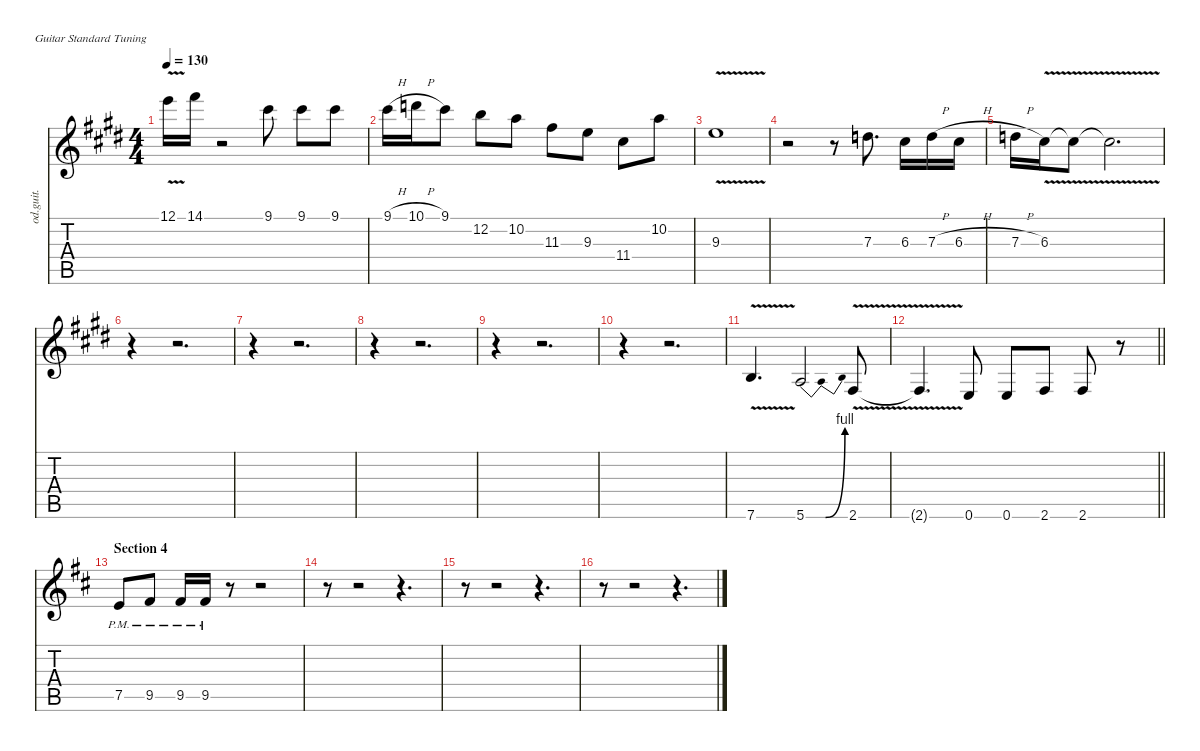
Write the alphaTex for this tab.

\defaultSystemsLayout 4
\hideDynamics
\bracketExtendMode nobrackets
\otherSystemsTrackNameOrientation horizontal
\track ("Al - Electric Guitar" "od.guit.") {instrument overdrivenguitar}
\staff {score tabs}
\tuning (E4 B3 G3 D3 A2 E2)
\ts (4 4)
\tempo 130
\clef g2
\ks e
12.1{v t acc forcenatural}.16{dy f beam Down} 14.1{acc #}.16{beam Down} r.2{beam Down} 9.1{acc #}.8{beam Down} 9.1{acc #}.8{beam Down} 9.1{acc #}.8{beam Down} |
9.1{h acc #}.16{beam Down} 10.1{h acc forcenatural}.16{beam Down} 9.1{acc #}.8{beam Down} 12.2{acc forcenatural}.8{beam Down} 10.2{acc forcenatural}.8{beam Down} 11.3{acc #}.8{beam Down} 9.3{acc forcenatural}.8{beam Down} 11.4{acc #}.8{beam Down} 10.2{acc forcenatural}.8{beam Down} |
9.3{v acc forcenatural}.1{beam Down} |
r.2{beam Down} r.8{beam Down} 7.3{acc forcenatural}.8{d beam Down} 6.3{acc #}.16{beam Down} 7.3{h acc forcenatural}.16{beam Down} 6.3{h acc #}.16{beam Down} |
7.3{h acc forcenatural}.16{beam Down} 6.3{v acc #}.16{beam Down} 6.3{v t acc #}.8{beam Down} 6.3{v t acc #}.2{d beam Down} |
r.4{beam Down} r.2{d beam Down} |
r.4{beam Down} r.2{d beam Down} |
r.4{beam Down} r.2{d beam Down} |
r.4{beam Down} r.2{d beam Down} |
r.4{beam Down} r.2{d beam Down} |
7.6{v acc forcenatural}.4{d beam Up} 5.6{be (bendrelease 0 0 30 4 39.999998399999996 4 9.999999599999999 0) acc forcenatural}.2{beam Up} 2.6{v acc #}.8{beam Up} |
\barLineRight lightlight
2.6{v t acc #}.4{d beam Up} 0.6{acc forcenatural}.8{beam Up} 0.6{acc forcenatural}.8{beam Up} 2.6{acc #}.8{beam Up} 2.6{acc #}.8{beam Up} r.8{beam Up} |
\section ("" "Section 4")
\ks d
7.5{pm acc forcenatural}.8{beam Up} 9.5{pm acc #}.8{beam Up} 9.5{pm acc #}.16{beam Up} 9.5{pm acc #}.16{beam Up} r.8{beam Up} r.2{beam Up} |
r.8{beam Down} r.2{beam Down} r.4{d beam Down} |
r.8{beam Down} r.2{beam Down} r.4{d beam Down} |
r.8{beam Down} r.2{beam Down} r.4{d beam Down}
